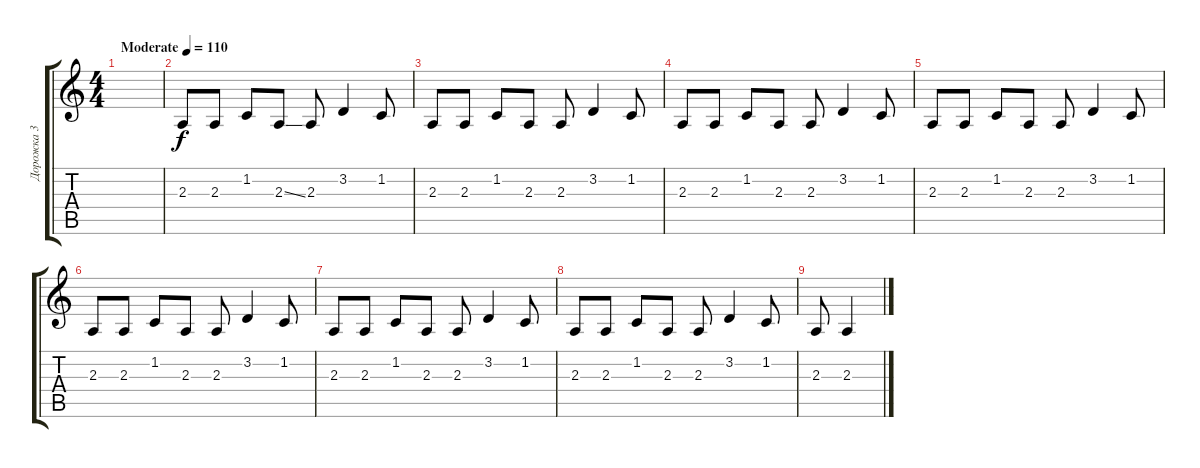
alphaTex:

\track ("Дорожка 3" "Дорожка 3") {instrument lead1square}
\staff {score tabs}
\tuning (E4 B3 G3 D3 A2 E2) {hide}
\ts (4 4)
\tempo (110 "Moderate")
\clef g2
\ks c
|
2.3.8 2.3.8 1.2.8 2.3{ss}.8 2.3.8 3.2.4 1.2.8 |
2.3.8 2.3.8 1.2.8 2.3.8 2.3.8 3.2.4 1.2.8 |
2.3.8 2.3.8 1.2.8 2.3.8 2.3.8 3.2.4 1.2.8 |
2.3.8 2.3.8 1.2.8 2.3.8 2.3.8 3.2.4 1.2.8 |
2.3.8 2.3.8 1.2.8 2.3.8 2.3.8 3.2.4 1.2.8 |
2.3.8 2.3.8 1.2.8 2.3.8 2.3.8 3.2.4 1.2.8 |
2.3.8 2.3.8 1.2.8 2.3.8 2.3.8 3.2.4 1.2.8 |
2.3.8 2.3.4
